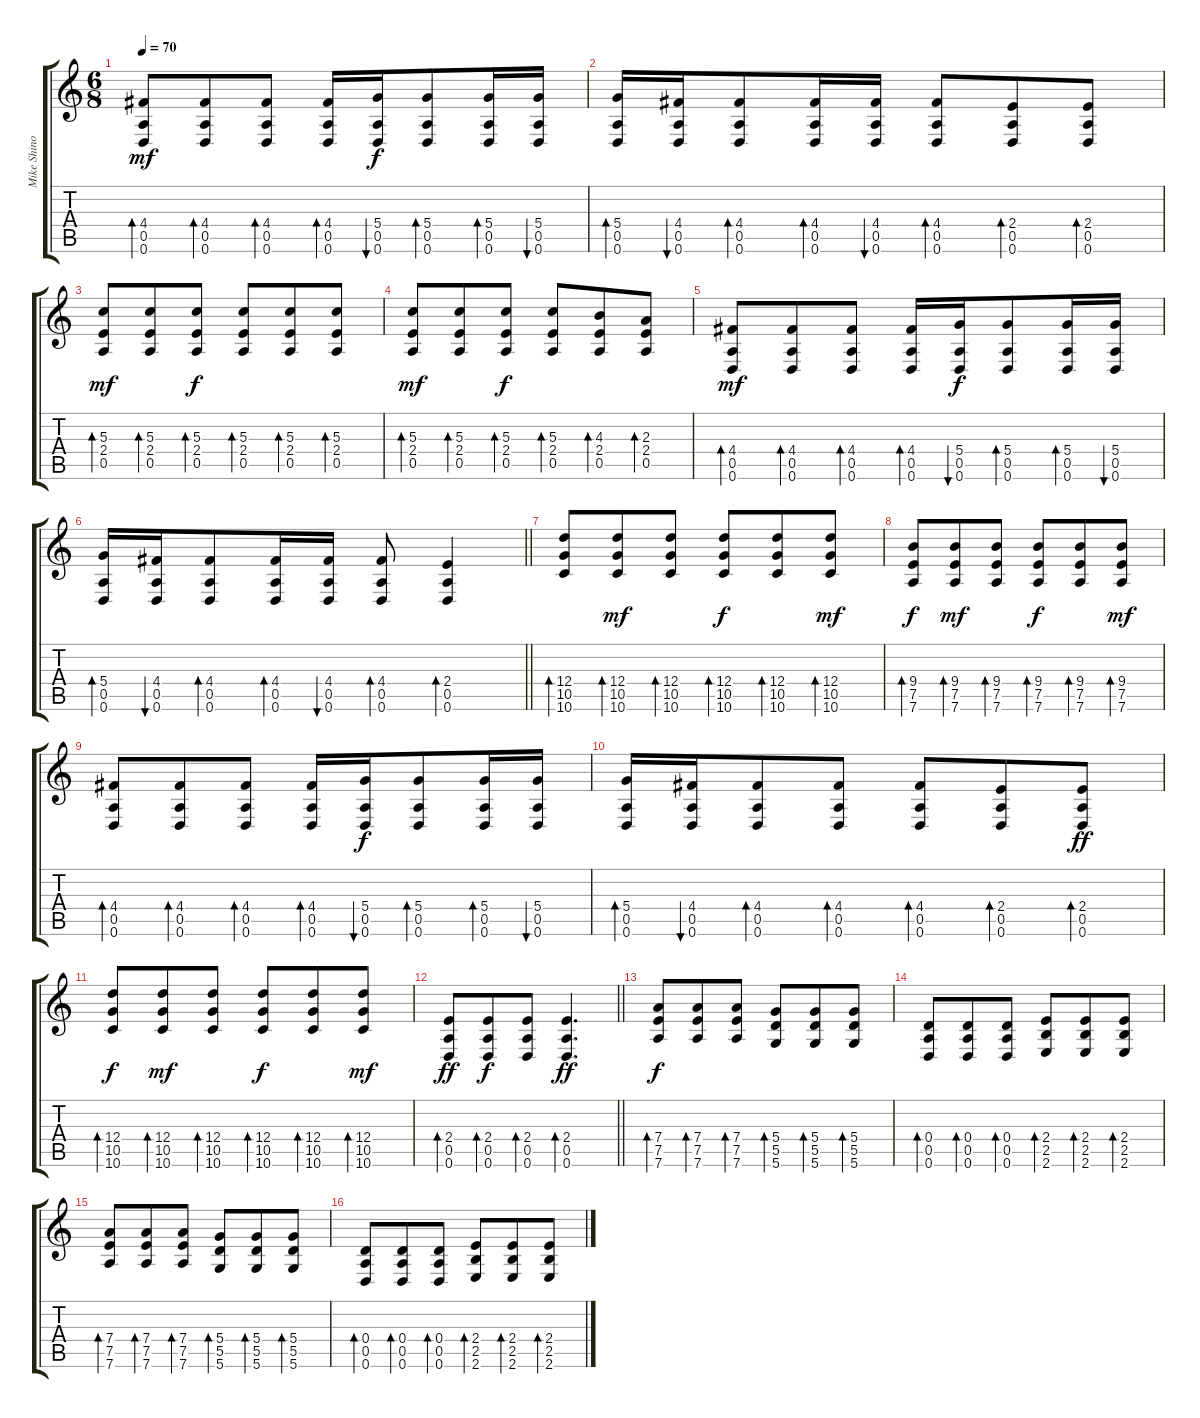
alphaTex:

\track ("Mike Shinoda [Gtr.1]" "Mike Shino") {instrument overdrivenguitar}
\staff {score tabs}
\tuning (E4 B3 G3 D3 A2 D2) {hide}
\ts (6 8)
\tempo 70
\clef g2
\ks c
(4.4 0.5 0.6).8{bd 60 dy mf} (4.4 0.5 0.6).8{bd 60} (4.4 0.5 0.6).8{bd 60} (4.4 0.5 0.6).16{bd 60} (5.4 0.5 0.6).16{bu 60 dy f} (5.4 0.5 0.6).8{bd 60} (5.4 0.5 0.6).16{bd 60} (5.4 0.5 0.6).16{bu 60} |
(5.4 0.5 0.6).16{bd 60} (4.4 0.5 0.6).16{bu 60} (4.4 0.5 0.6).8{bd 60} (4.4 0.5 0.6).16{bd 60} (4.4 0.5 0.6).16{bu 60} (4.4 0.5 0.6).8{bd 60} (2.4 0.5 0.6).8{bd 60} (2.4 0.5 0.6).8{bd 60} |
(5.3 2.4 0.5).8{bd 60 dy mf} (5.3 2.4 0.5).8{bd 60} (5.3 2.4 0.5).8{bd 60 dy f} (5.3 2.4 0.5).8{bd 60} (5.3 2.4 0.5).8{bd 60} (5.3 2.4 0.5).8{bd 60} |
(5.3 2.4 0.5).8{bd 60 dy mf} (5.3 2.4 0.5).8{bd 60} (5.3 2.4 0.5).8{bd 60 dy f} (5.3 2.4 0.5).8{bd 60} (4.3 2.4 0.5).8{bd 60} (2.3 2.4 0.5).8{bd 60} |
(4.4 0.5 0.6).8{bd 60 dy mf} (4.4 0.5 0.6).8{bd 60} (4.4 0.5 0.6).8{bd 60} (4.4 0.5 0.6).16{bd 60} (5.4 0.5 0.6).16{bu 60 dy f} (5.4 0.5 0.6).8{bd 60} (5.4 0.5 0.6).16{bd 60} (5.4 0.5 0.6).16{bu 60} |
\barLineRight lightlight
(5.4 0.5 0.6).16{bd 60} (4.4 0.5 0.6).16{bu 60} (4.4 0.5 0.6).8{bd 60} (4.4 0.5 0.6).16{bd 60} (4.4 0.5 0.6).16{bu 60} (4.4 0.5 0.6).8{bd 60} (2.4 0.5 0.6).4{bd 60} |
(12.4 10.5 10.6).8{bd 60} (12.4 10.5 10.6).8{bd 60 dy mf} (12.4 10.5 10.6).8{bd 60} (12.4 10.5 10.6).8{bd 60 dy f} (12.4 10.5 10.6).8{bd 60} (12.4 10.5 10.6).8{bd 60 dy mf} |
(9.4 7.5 7.6).8{bd 60 dy f} (9.4 7.5 7.6).8{bd 60 dy mf} (9.4 7.5 7.6).8{bd 60} (9.4 7.5 7.6).8{bd 60 dy f} (9.4 7.5 7.6).8{bd 60} (9.4 7.5 7.6).8{bd 60 dy mf} |
(4.4 0.5 0.6).8{bd 60} (4.4 0.5 0.6).8{bd 60} (4.4 0.5 0.6).8{bd 60} (4.4 0.5 0.6).16{bd 60} (5.4 0.5 0.6).16{bu 60 dy f} (5.4 0.5 0.6).8{bd 60} (5.4 0.5 0.6).16{bd 60} (5.4 0.5 0.6).16{bu 60} |
(5.4 0.5 0.6).16{bd 60} (4.4 0.5 0.6).16{bu 60} (4.4 0.5 0.6).8{bd 60} (4.4 0.5 0.6).8{bd 60} (4.4 0.5 0.6).8{bd 60} (2.4 0.5 0.6).8{bd 60} (2.4 0.5 0.6).8{bd 60 dy ff} |
(12.4 10.5 10.6).8{bd 60 dy f} (12.4 10.5 10.6).8{bd 60 dy mf} (12.4 10.5 10.6).8{bd 60} (12.4 10.5 10.6).8{bd 60 dy f} (12.4 10.5 10.6).8{bd 60} (12.4 10.5 10.6).8{bd 60 dy mf} |
\barLineRight lightlight
(2.4 0.5 0.6).8{bd 60 dy ff} (2.4 0.5 0.6).8{bd 60 dy f} (2.4 0.5 0.6).8{bd 60} (2.4 0.5 0.6).4{d bd 60 dy ff} |
(7.4 7.5 7.6).8{bd 60 dy f volume 13} (7.4 7.5 7.6).8{bd 60} (7.4 7.5 7.6).8{bd 60} (5.4 5.5 5.6).8{bd 60} (5.4 5.5 5.6).8{bd 60} (5.4 5.5 5.6).8{bd 60} |
(0.4 0.5 0.6).8{bd 60} (0.4 0.5 0.6).8{bd 60} (0.4 0.5 0.6).8{bd 60} (2.4 2.5 2.6).8{bd 60} (2.4 2.5 2.6).8{bd 60} (2.4 2.5 2.6).8{bd 60} |
(7.4 7.5 7.6).8{bd 60} (7.4 7.5 7.6).8{bd 60} (7.4 7.5 7.6).8{bd 60} (5.4 5.5 5.6).8{bd 60} (5.4 5.5 5.6).8{bd 60} (5.4 5.5 5.6).8{bd 60} |
(0.4 0.5 0.6).8{bd 60} (0.4 0.5 0.6).8{bd 60} (0.4 0.5 0.6).8{bd 60} (2.4 2.5 2.6).8{bd 60} (2.4 2.5 2.6).8{bd 60} (2.4 2.5 2.6).8{bd 60}
